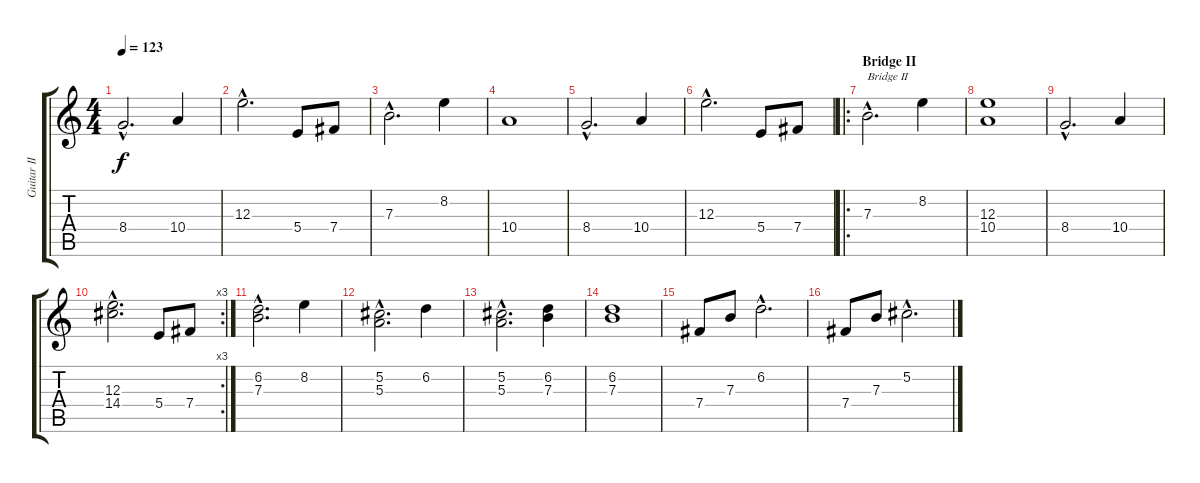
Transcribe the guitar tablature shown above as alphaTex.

\track ("Guitar II [Mike Gallagher]" "Guitar II ") {instrument distortionguitar}
\staff {score tabs}
\tuning (Db4 Ab3 E3 B2 Gb2 B1) {hide}
\ts (4 4)
\tempo 123
\clef g2
\ks c
8.4{hac}.2{d dy f} 10.4.4 |
12.3{hac}.2{d} 5.4.8 7.4.8 |
7.3{hac}.2{d instrument electricguitarjazz} 8.2.4 |
10.4.1 |
8.4{hac}.2{d} 10.4.4 |
12.3{hac}.2{d} 5.4.8 7.4.8 |
\ro
\section ("" "Bridge II")
7.3{hac}.2{d txt "Bridge II" instrument electricguitarjazz} 8.2.4 |
(12.3 10.4).1 |
8.4{hac}.2{d} 10.4.4 |
\rc 3
(12.3{hac} 14.4{hac}).2{d} 5.4.8 7.4.8 |
(6.2{hac} 7.3{hac}).2{d instrument electricguitarjazz} 8.2.4 |
(5.2{hac} 5.3{hac}).2{d} 6.2.4 |
(5.2{hac} 5.3{hac}).2{d} (6.2 7.3).4 |
(6.2 7.3).1 |
7.4.8{instrument electricguitarjazz} 7.3.8 6.2{hac}.2{d} |
7.4.8 7.3.8 5.2{hac}.2{d}
